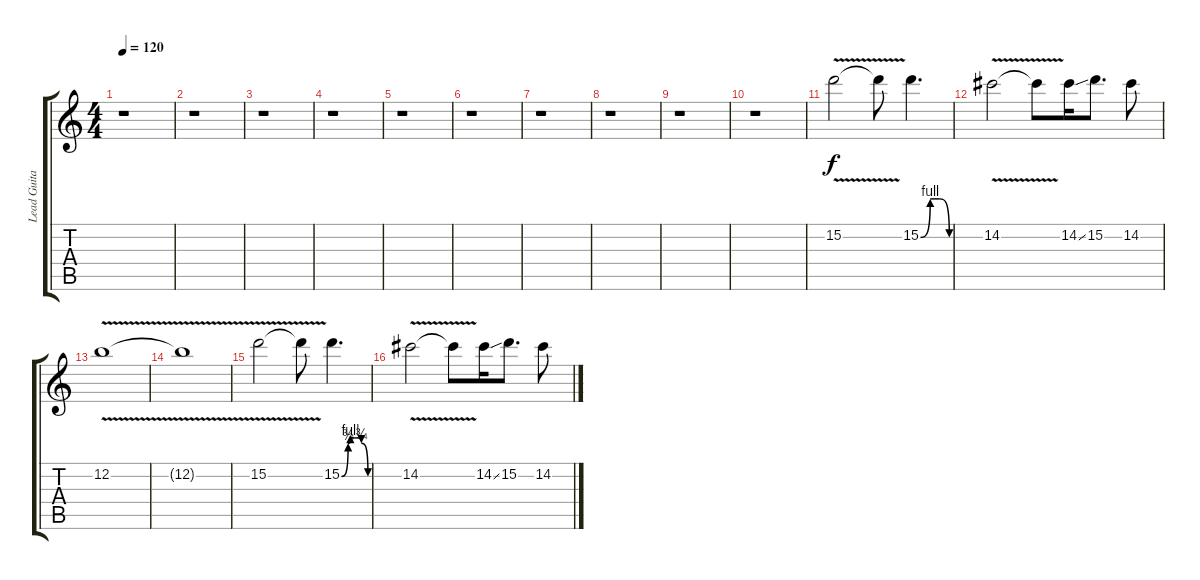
\track ("Lead Guitar" "Lead Guita") {instrument overdrivenguitar}
\staff {score tabs}
\tuning (E4 B3 G3 D3 A2 E2) {hide}
\ts (4 4)
\tempo 120
\clef g2
\ks c
r.1{dy f} |
r.1 |
r.1 |
r.1 |
r.1 |
r.1 |
r.1 |
r.1 |
r.1 |
r.1 |
15.2{v}.2 15.2{t}.8 15.2{be (custom 0 0 20 4 30 4 40 4 60 0)}.4{d} |
14.2{v}.2 14.2{t}.8 14.2{ss}.16 15.2.8{d} 14.2.8 |
12.2{v}.1 |
12.2{t}.1 |
15.2{v}.2 15.2{t}.8 15.2{be (custom 0 0 15 3 20 4 30 4 40 4 45 3 60 0)}.4{d} |
14.2{v}.2 14.2{t}.8 14.2{ss}.16 15.2.8{d} 14.2.8
